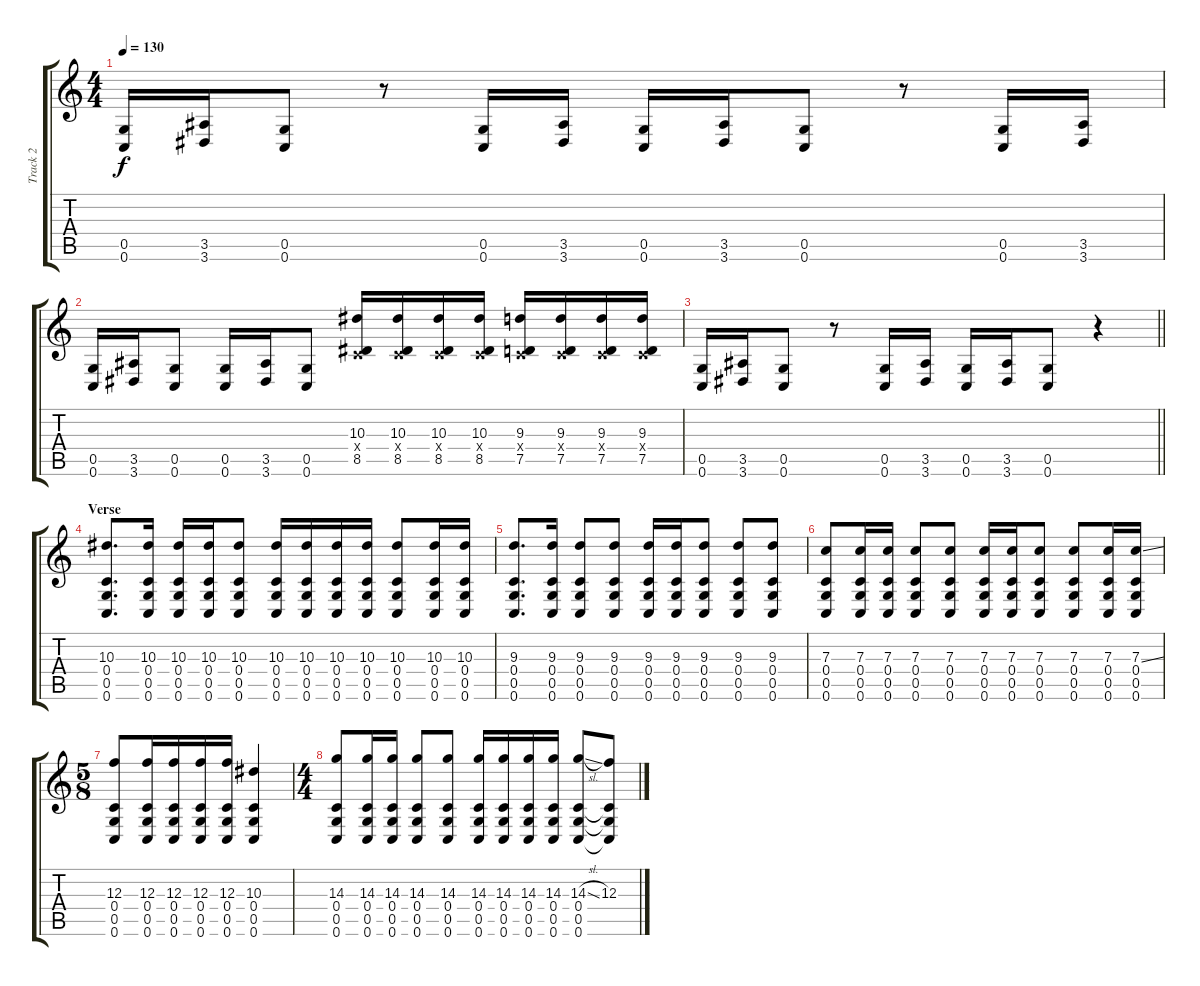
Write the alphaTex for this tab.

\track ("Track 2" "Track 2") {instrument distortionguitar}
\staff {score tabs}
\tuning (D4 A3 F3 C3 G2 C2) {hide}
\ts (4 4)
\tempo 130
\clef g2
\ks c
(0.5 0.6).16{dy f} (3.5 3.6).16 (0.5 0.6).8 r.8 (0.5 0.6).16 (3.5 3.6).16 (0.5 0.6).16 (3.5 3.6).16 (0.5 0.6).8 r.8 (0.5 0.6).16 (3.5 3.6).16 |
(0.5 0.6).16 (3.5 3.6).16 (0.5 0.6).8 (0.5 0.6).16 (3.5 3.6).16 (0.5 0.6).8 (10.3 0.4{x} 8.5).16 (10.3 0.4{x} 8.5).16 (10.3 0.4{x} 8.5).16 (10.3 0.4{x} 8.5).16 (9.3 0.4{x} 7.5).16 (9.3 0.4{x} 7.5).16 (9.3 0.4{x} 7.5).16 (9.3 0.4{x} 7.5).16 |
\barLineRight lightlight
(0.5 0.6).16 (3.5 3.6).16 (0.5 0.6).8 r.8 (0.5 0.6).16 (3.5 3.6).16 (0.5 0.6).16 (3.5 3.6).16 (0.5 0.6).8 r.4 |
\section ("" "Verse")
(10.3 0.4 0.5 0.6).8{d} (10.3 0.4 0.5 0.6).16 (10.3 0.4 0.5 0.6).16 (10.3 0.4 0.5 0.6).16 (10.3 0.4 0.5 0.6).8 (10.3 0.4 0.5 0.6).16 (10.3 0.4 0.5 0.6).16 (10.3 0.4 0.5 0.6).16 (10.3 0.4 0.5 0.6).16 (10.3 0.4 0.5 0.6).8 (10.3 0.4 0.5 0.6).16 (10.3 0.4 0.5 0.6).16 |
(9.3 0.4 0.5 0.6).8{d} (9.3 0.4 0.5 0.6).16 (9.3 0.4 0.5 0.6).8 (9.3 0.4 0.5 0.6).8 (9.3 0.4 0.5 0.6).16 (9.3 0.4 0.5 0.6).16 (9.3 0.4 0.5 0.6).8 (9.3 0.4 0.5 0.6).8 (9.3 0.4 0.5 0.6).8 |
(7.3 0.4 0.5 0.6).8 (7.3 0.4 0.5 0.6).16 (7.3 0.4 0.5 0.6).16 (7.3 0.4 0.5 0.6).8 (7.3 0.4 0.5 0.6).8 (7.3 0.4 0.5 0.6).16 (7.3 0.4 0.5 0.6).16 (7.3 0.4 0.5 0.6).8 (7.3 0.4 0.5 0.6).8 (7.3 0.4 0.5 0.6).16 (7.3{ss} 0.4 0.5 0.6).16 |
\ts (5 8)
(12.3 0.4 0.5 0.6).8 (12.3 0.4 0.5 0.6).16 (12.3 0.4 0.5 0.6).16 (12.3 0.4 0.5 0.6).16 (12.3 0.4 0.5 0.6).16 (10.3 0.4 0.5 0.6).4 |
\ts (4 4)
(14.3 0.4 0.5 0.6).8 (14.3 0.4 0.5 0.6).16 (14.3 0.4 0.5 0.6).16 (14.3 0.4 0.5 0.6).8 (14.3 0.4 0.5 0.6).8 (14.3 0.4 0.5 0.6).16 (14.3 0.4 0.5 0.6).16 (14.3 0.4 0.5 0.6).16 (14.3 0.4 0.5 0.6).16 (14.3{sl} 0.4 0.5 0.6).8 (12.3 0.4{t} 0.5{t} 0.6{t}).8
